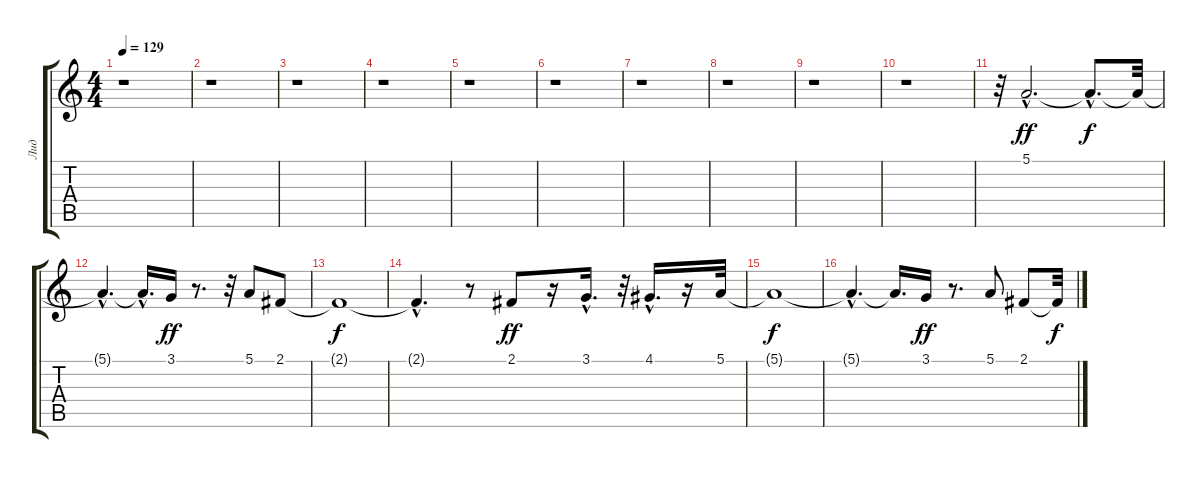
\track ("Лид" "Лид") {instrument lead7fifths}
\staff {score tabs}
\tuning (E4 B3 G3 D3 A2 E2) {hide}
\ts (4 4)
\tempo 129
\clef g2
\ks c
r.1{dy ff} |
r.1 |
r.1 |
r.1 |
r.1 |
r.1 |
r.1 |
r.1 |
r.1 |
r.1 |
r.32 5.1{hac}.2{d} 5.1{hac t}.8{d dy f} 5.1{t}.32 |
5.1{hac t}.4{d} 5.1{hac t}.16{d} 3.1.16{dy ff} r.8{d} r.32 5.1.8 2.1.8 |
2.1{t}.1{dy f} |
2.1{hac t}.4{d} r.8 2.1.8{dy ff} r.16 3.1{hac}.16{d} r.32 4.1{hac}.16{d} r.16 5.1.32 |
5.1{t}.1{dy f} |
5.1{hac t}.4{d} 5.1{t}.16{d} 3.1.16{dy ff} r.8{d} 5.1.8 2.1.8 2.1{t}.32{dy f}
